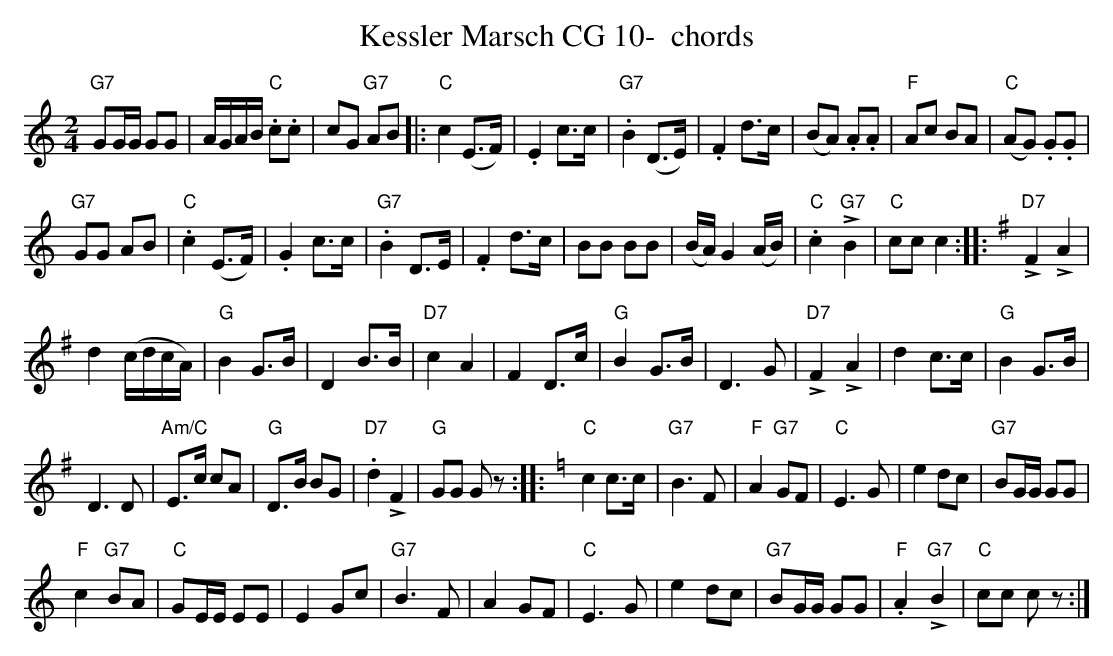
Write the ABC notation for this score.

X:1
T:Kessler Marsch CG 10-  chords
M:2/4
L:1/8
K:Cmaj%%MIDI gchordon
"G7"GG/2G/2 GG | A/2G/2A/2B/2 "C".c.c | cG "G7"AB |: "C"c2 (E>F) | .E2c>c | "G7".B2 (D>E) | .F2 d>c | (BA) .A.A | "F"Ac BA | "C"(AG) .G.G |
"G7"GG AB | "C".c2 (E>F) | .G2 c>c | "G7".B2 D>E | .F2 d>c | BB BB | (B/2A/2) G2 (A/2B/2) | "C".c2"G7"!>!B2 | "C"ccc2 :: [K:Gmaj] "D7"!>!F2!>!A2 |
d2 (c/2d/2c/2A/2) | "G"B2 G>B | D2 B>B | "D7"c2A2 | F2 D>c | "G"B2 G>B | D3G | "D7"!>!F2!>!A2 | d2 c>c | "G"B2 G>B |
D3D | "Am/C"E>c cA | "G"D>B BG | "D7".d2!>!F2 | "G"GG Gz :: [K:Cmaj] "C"c2c>c | "G7"B3F | "F"A2"G7"GF | "C"E3G | e2dc | "G7"BG/2G/2 GG |
"F"c2"G7"BA | "C"GE/2E/2 EE | E2 Gc | "G7"B3F | A2GF | "C"E3G | e2dc | "G7"BG/2G/2 GG | "F".A2"G7"!>!B2 | "C"cc cz :|
